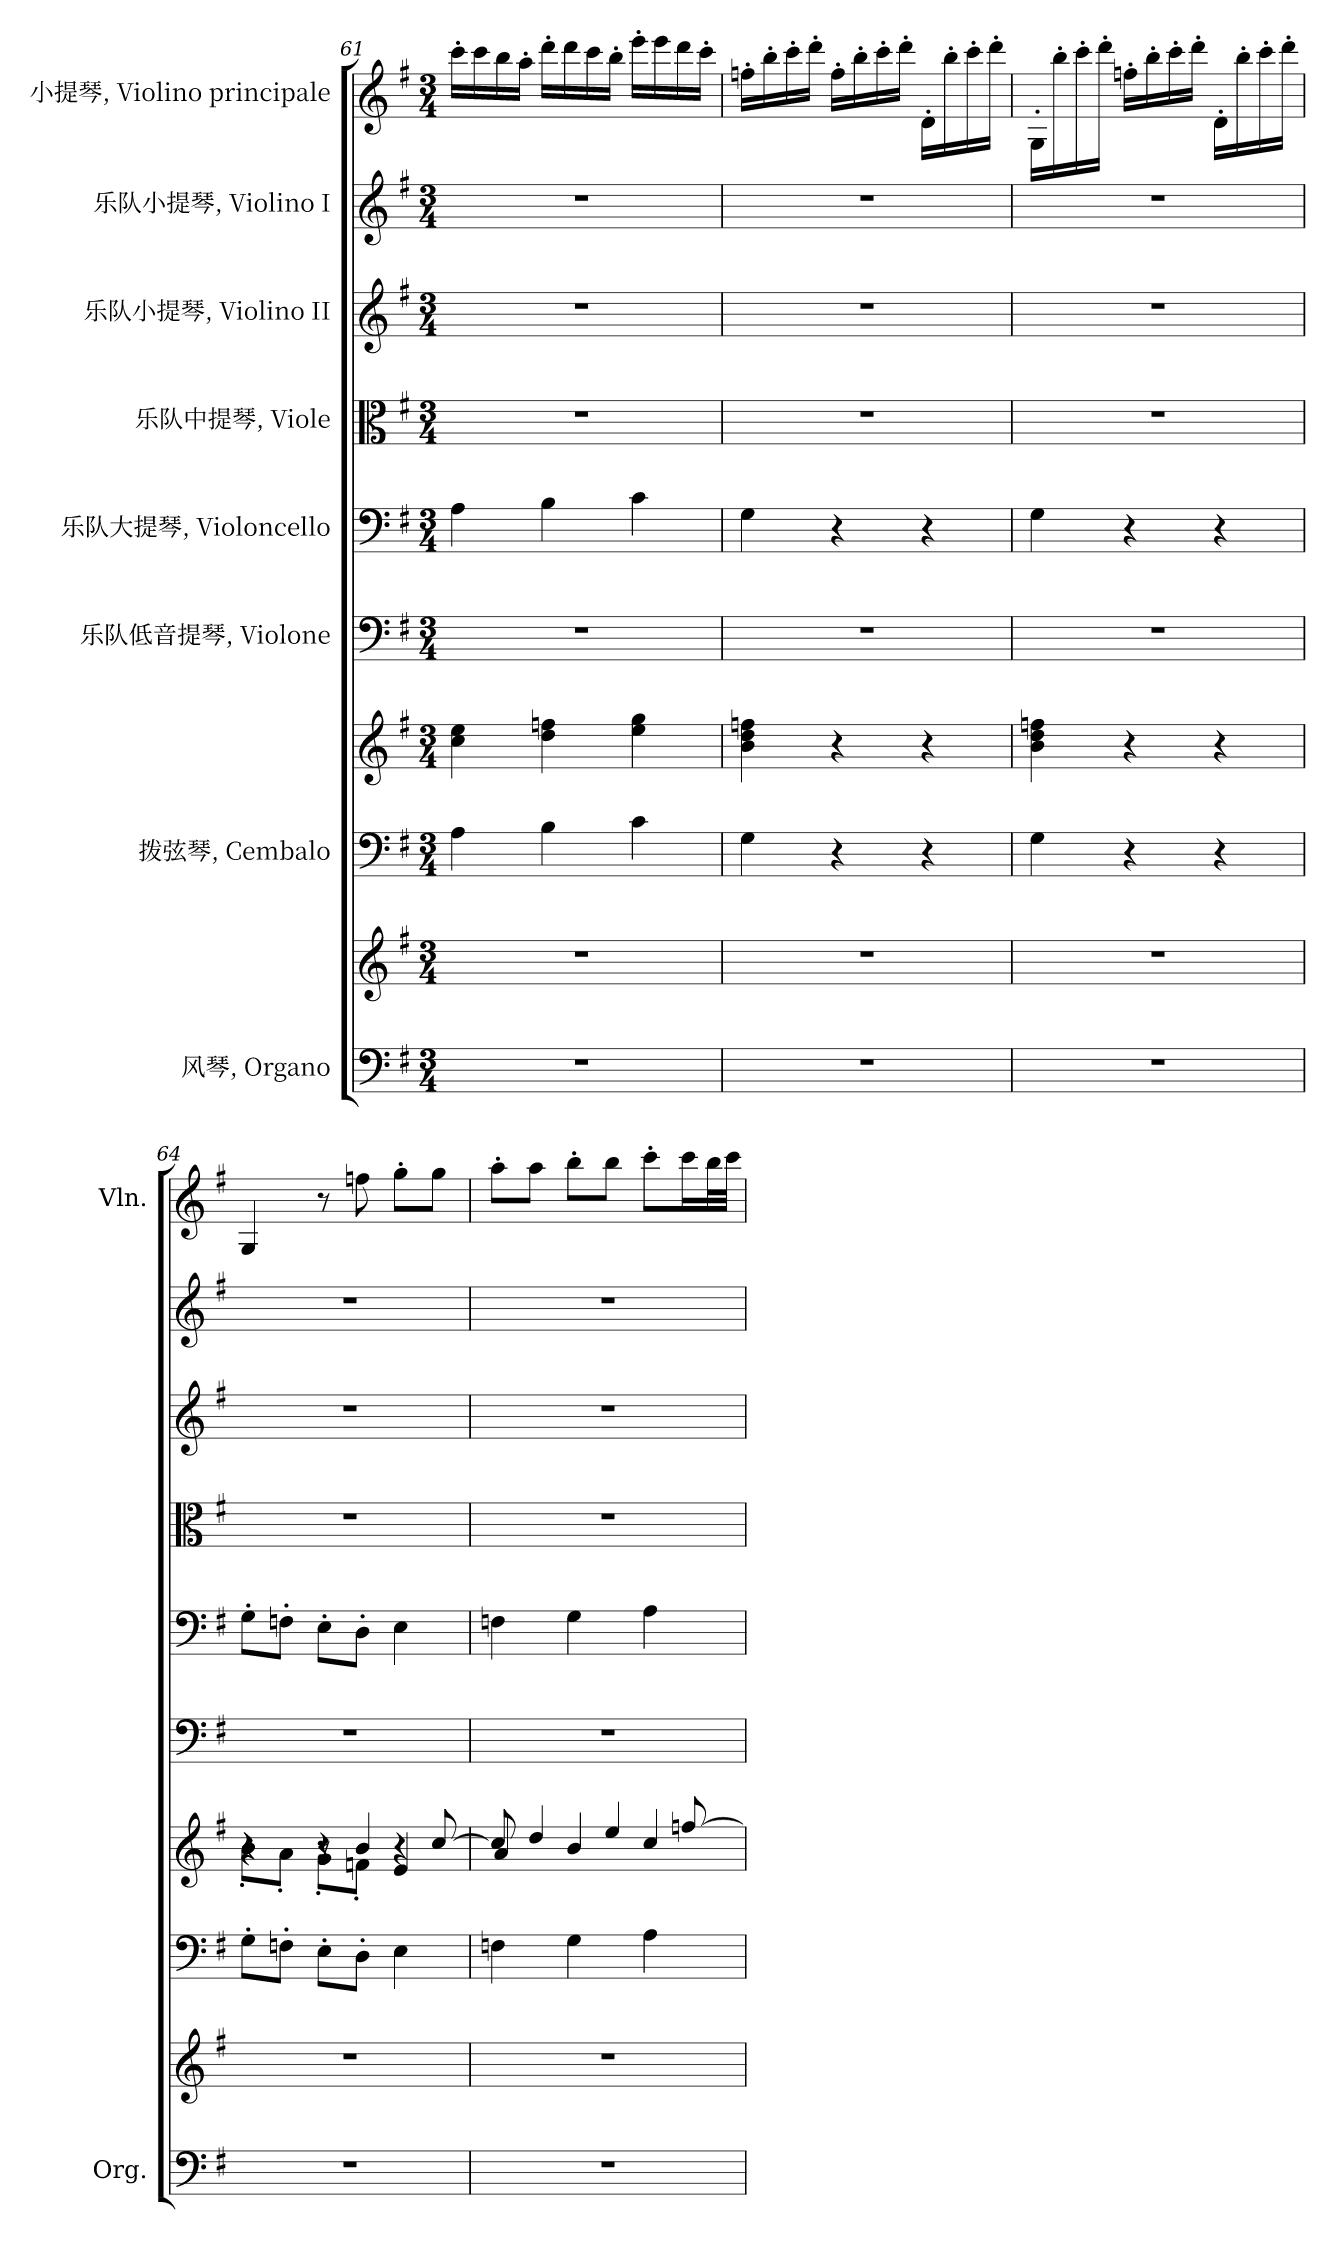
**kern	**kern	**kern	**kern	**kern	**kern	**kern	**kern	**kern	**kern
*part8	*part8	*part7	*part7	*part6	*part5	*part4	*part3	*part2	*part1
*staff10	*staff9	*staff8	*staff7	*staff6	*staff5	*staff4	*staff3	*staff2	*staff1
*I"风琴, Organo	*	*I"拨弦琴, Cembalo	*	*I"乐队低音提琴, Violone	*I"乐队大提琴, Violoncello	*I"乐队中提琴, Viole	*I"乐队小提琴, Violino II	*I"乐队小提琴, Violino I	*I"小提琴, Violino principale
*I'Org.	*	*	*	*	*	*	*	*	*I'Vln.
!!LO:PB:g=z
*clefF4	*clefG2	*clefF4	*clefG2	*clefF4	*clefF4	*clefC3	*clefG2	*clefG2	*clefG2
*	*	*	*	*ITrd7c12	*	*	*	*	*
*k[f#]	*k[f#]	*k[f#]	*k[f#]	*k[f#]	*k[f#]	*k[f#]	*k[f#]	*k[f#]	*k[f#]
*M3/4	*M3/4	*M3/4	*M3/4	*M3/4	*M3/4	*M3/4	*M3/4	*M3/4	*M3/4
=61	=61	=61	=61	=61	=61	=61	=61	=61	=61
2.r	2.r	4A\	4cc\ 4ee\	2.r	4A\	2.r	2.r	2.r	16ccc'\LL
.	.	.	.	.	.	.	.	.	16ccc\
.	.	.	.	.	.	.	.	.	16bb\
.	.	.	.	.	.	.	.	.	16aa'\JJ
.	.	4B\	4dd\ 4ffn\	.	4B\	.	.	.	16ddd'\LL
.	.	.	.	.	.	.	.	.	16ddd\
.	.	.	.	.	.	.	.	.	16ccc\
.	.	.	.	.	.	.	.	.	16bb'\JJ
.	.	4c\	4ee\ 4gg\	.	4c\	.	.	.	16eee'\LL
.	.	.	.	.	.	.	.	.	16eee\
.	.	.	.	.	.	.	.	.	16ddd\
.	.	.	.	.	.	.	.	.	16ccc'\JJ
=62	=62	=62	=62	=62	=62	=62	=62	=62	=62
2.r	2.r	4G\	4b\ 4dd\ 4ffn\	2.r	4G\	2.r	2.r	2.r	16ffn'\LL
.	.	.	.	.	.	.	.	.	16bb'\
.	.	.	.	.	.	.	.	.	16ccc'\
.	.	.	.	.	.	.	.	.	16ddd'\JJ
.	.	4r	4r	.	4r	.	.	.	16ff'\LL
.	.	.	.	.	.	.	.	.	16bb'\
.	.	.	.	.	.	.	.	.	16ccc'\
.	.	.	.	.	.	.	.	.	16ddd'\JJ
.	.	4r	4r	.	4r	.	.	.	16d'\LL
.	.	.	.	.	.	.	.	.	16bb'\
.	.	.	.	.	.	.	.	.	16ccc'\
.	.	.	.	.	.	.	.	.	16ddd'\JJ
!!LO:PB:g=z
=63	=63	=63	=63	=63	=63	=63	=63	=63	=63
2.r	2.r	4G\	4b\ 4dd\ 4ffn\	2.r	4G\	2.r	2.r	2.r	16G'\LL
.	.	.	.	.	.	.	.	.	16bb'\
.	.	.	.	.	.	.	.	.	16ccc'\
.	.	.	.	.	.	.	.	.	16ddd'\JJ
.	.	4r	4r	.	4r	.	.	.	16ffn'\LL
.	.	.	.	.	.	.	.	.	16bb'\
.	.	.	.	.	.	.	.	.	16ccc'\
.	.	.	.	.	.	.	.	.	16ddd'\JJ
.	.	4r	4r	.	4r	.	.	.	16d'\LL
.	.	.	.	.	.	.	.	.	16bb'\
.	.	.	.	.	.	.	.	.	16ccc'\
.	.	.	.	.	.	.	.	.	16ddd'\JJ
=64	=64	=64	=64	=64	=64	=64	=64	=64	=64
*	*	*	*^	*	*	*	*	*	*
*	*	*	*	*^	*	*	*	*	*	*
2.r	2.r	8G'\L	4r	8b'\L	4r	2.r	8G'\L	2.r	2.r	2.r	4G/
.	.	8Fn'\J	.	8a'\J	.	.	8Fn'\J	.	.	.	.
.	.	8E'\L	8r	8g'\L	4r	.	8E'\L	.	.	.	8r
.	.	8D'\J	4b/	8fn'\J	.	.	8D'\J	.	.	.	8ffn\
.	.	4E\	.	4r	4e/	.	4E\	.	.	.	8gg'\L
.	.	.	[8cc/	.	.	.	.	.	.	.	8gg\J
*	*	*	*	*v	*v	*	*	*	*	*	*
=65	=65	=65	=65	=65	=65	=65	=65	=65	=65	=65
2.r	2.r	4Fn\	8cc/]	4a/	2.r	4Fn\	2.r	2.r	2.r	8aa'\L
.	.	.	4dd/	.	.	.	.	.	.	8aa\J
.	.	4G\	.	4b/	.	4G\	.	.	.	8bb'\L
.	.	.	4ee/	.	.	.	.	.	.	8bb\J
.	.	4A\	.	4cc/	.	4A\	.	.	.	8ccc'\L
.	.	.	[8ffn/	.	.	.	.	.	.	16ccc\L
.	.	.	.	.	.	.	.	.	.	32bb\L
.	.	.	.	.	.	.	.	.	.	32ccc\JJJ
*	*	*	*v	*v	*	*	*	*	*	*
=	=	=	=	=	=	=	=	=	=
*-	*-	*-	*-	*-	*-	*-	*-	*-	*-
